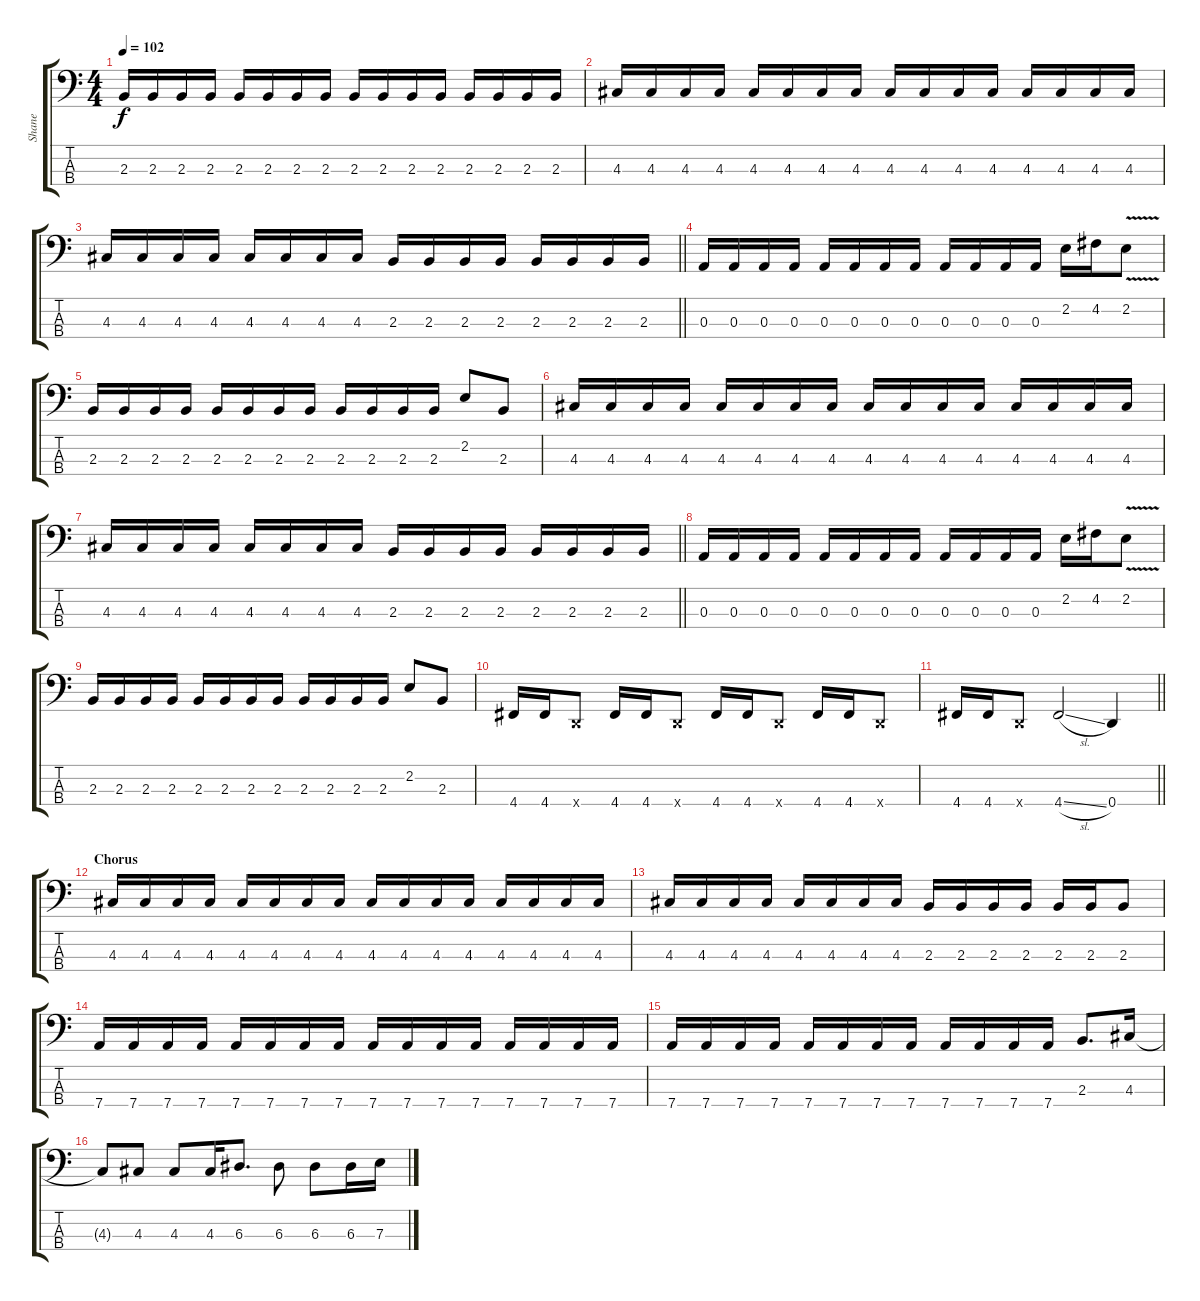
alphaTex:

\track ("Shane" "Shane") {instrument acousticbass}
\staff {score tabs}
\tuning (G2 D2 A1 D1) {hide}
\ts (4 4)
\tempo 102
\clef f4
\ks c
2.3.16{dy f} 2.3.16 2.3.16 2.3.16 2.3.16 2.3.16 2.3.16 2.3.16 2.3.16 2.3.16 2.3.16 2.3.16 2.3.16 2.3.16 2.3.16 2.3.16 |
4.3.16 4.3.16 4.3.16 4.3.16 4.3.16 4.3.16 4.3.16 4.3.16 4.3.16 4.3.16 4.3.16 4.3.16 4.3.16 4.3.16 4.3.16 4.3.16 |
\barLineRight lightlight
4.3.16 4.3.16 4.3.16 4.3.16 4.3.16 4.3.16 4.3.16 4.3.16 2.3.16 2.3.16 2.3.16 2.3.16 2.3.16 2.3.16 2.3.16 2.3.16 |
0.3.16{beam merge} 0.3.16 0.3.16 0.3.16 0.3.16 0.3.16 0.3.16 0.3.16 0.3.16 0.3.16 0.3.16 0.3.16 2.2.16 4.2.16 2.2{v}.8 |
2.3.16 2.3.16 2.3.16 2.3.16 2.3.16 2.3.16 2.3.16 2.3.16 2.3.16 2.3.16 2.3.16 2.3.16 2.2.8 2.3.8 |
4.3.16 4.3.16 4.3.16 4.3.16 4.3.16 4.3.16 4.3.16 4.3.16 4.3.16 4.3.16 4.3.16 4.3.16 4.3.16 4.3.16 4.3.16 4.3.16 |
\barLineRight lightlight
4.3.16 4.3.16 4.3.16 4.3.16 4.3.16 4.3.16 4.3.16 4.3.16 2.3.16 2.3.16 2.3.16 2.3.16 2.3.16 2.3.16 2.3.16 2.3.16 |
0.3.16{beam merge} 0.3.16 0.3.16 0.3.16 0.3.16 0.3.16 0.3.16 0.3.16 0.3.16 0.3.16 0.3.16 0.3.16 2.2.16 4.2.16 2.2{v}.8 |
2.3.16 2.3.16 2.3.16 2.3.16 2.3.16 2.3.16 2.3.16 2.3.16 2.3.16 2.3.16 2.3.16 2.3.16 2.2.8 2.3.8 |
4.4.16 4.4.16 0.4{x}.8 4.4.16 4.4.16 0.4{x}.8 4.4.16 4.4.16 0.4{x}.8 4.4.16 4.4.16 0.4{x}.8 |
\barLineRight lightlight
4.4.16 4.4.16 0.4{x}.8 4.4{sl}.2 0.4.4 |
\section ("" "Chorus")
4.3.16 4.3.16 4.3.16 4.3.16 4.3.16 4.3.16 4.3.16 4.3.16 4.3.16 4.3.16 4.3.16 4.3.16 4.3.16 4.3.16 4.3.16 4.3.16 |
4.3.16 4.3.16 4.3.16 4.3.16 4.3.16 4.3.16 4.3.16 4.3.16 2.3.16 2.3.16 2.3.16 2.3.16 2.3.16 2.3.16 2.3.8 |
7.4.16 7.4.16 7.4.16 7.4.16 7.4.16 7.4.16 7.4.16 7.4.16 7.4.16 7.4.16 7.4.16 7.4.16 7.4.16 7.4.16 7.4.16 7.4.16 |
7.4.16 7.4.16 7.4.16 7.4.16 7.4.16 7.4.16 7.4.16 7.4.16 7.4.16 7.4.16 7.4.16 7.4.16 2.3.8{d} 4.3.16 |
4.3{t}.8 4.3.8 4.3.8 4.3.16 6.3.8{d} 6.3.8 6.3.8 6.3.16 7.3.16
